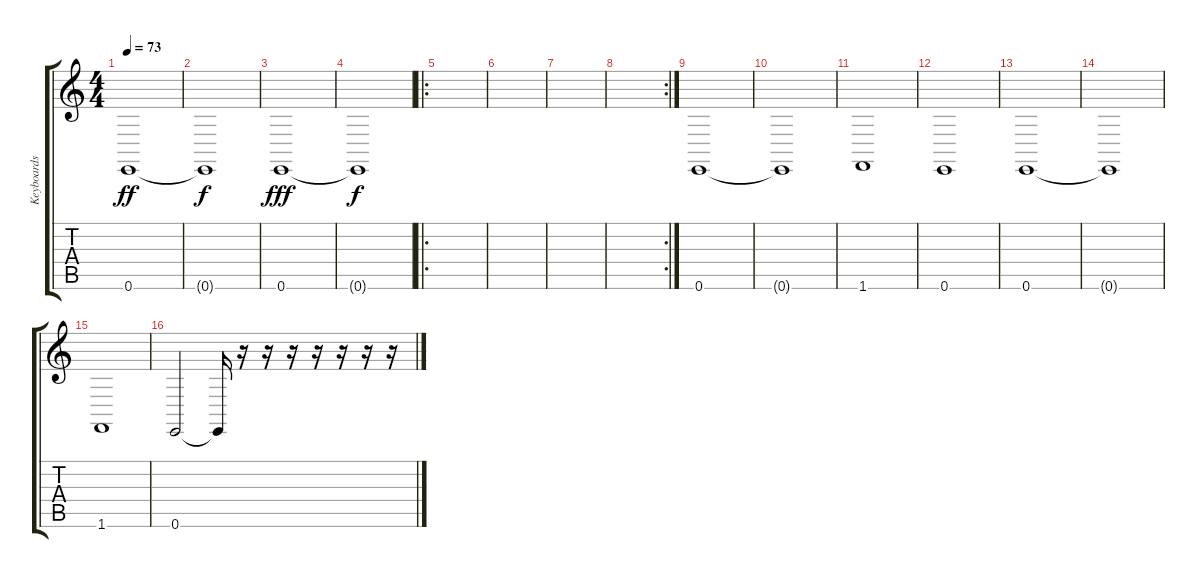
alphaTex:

\track ("Keyboards 4" "Keyboards ") {instrument synthstrings1}
\staff {score tabs}
\tuning (E4 B3 G3 D3 A2 E2) {hide}
\ts (4 4)
\tempo 73
\clef g2
\ks c
0.6.1{dy ff instrument synthstrings1} |
0.6{t}.1{dy f} |
0.6.1{dy fff} |
0.6{t}.1{dy f} |
\ro
|
|
|
\rc 2
|
0.6.1 |
0.6{t}.1 |
1.6.1 |
0.6.1 |
0.6.1 |
0.6{t}.1 |
1.6.1 |
0.6.2 0.6{t}.16 r.16 r.16 r.16 r.16 r.16 r.16 r.16
